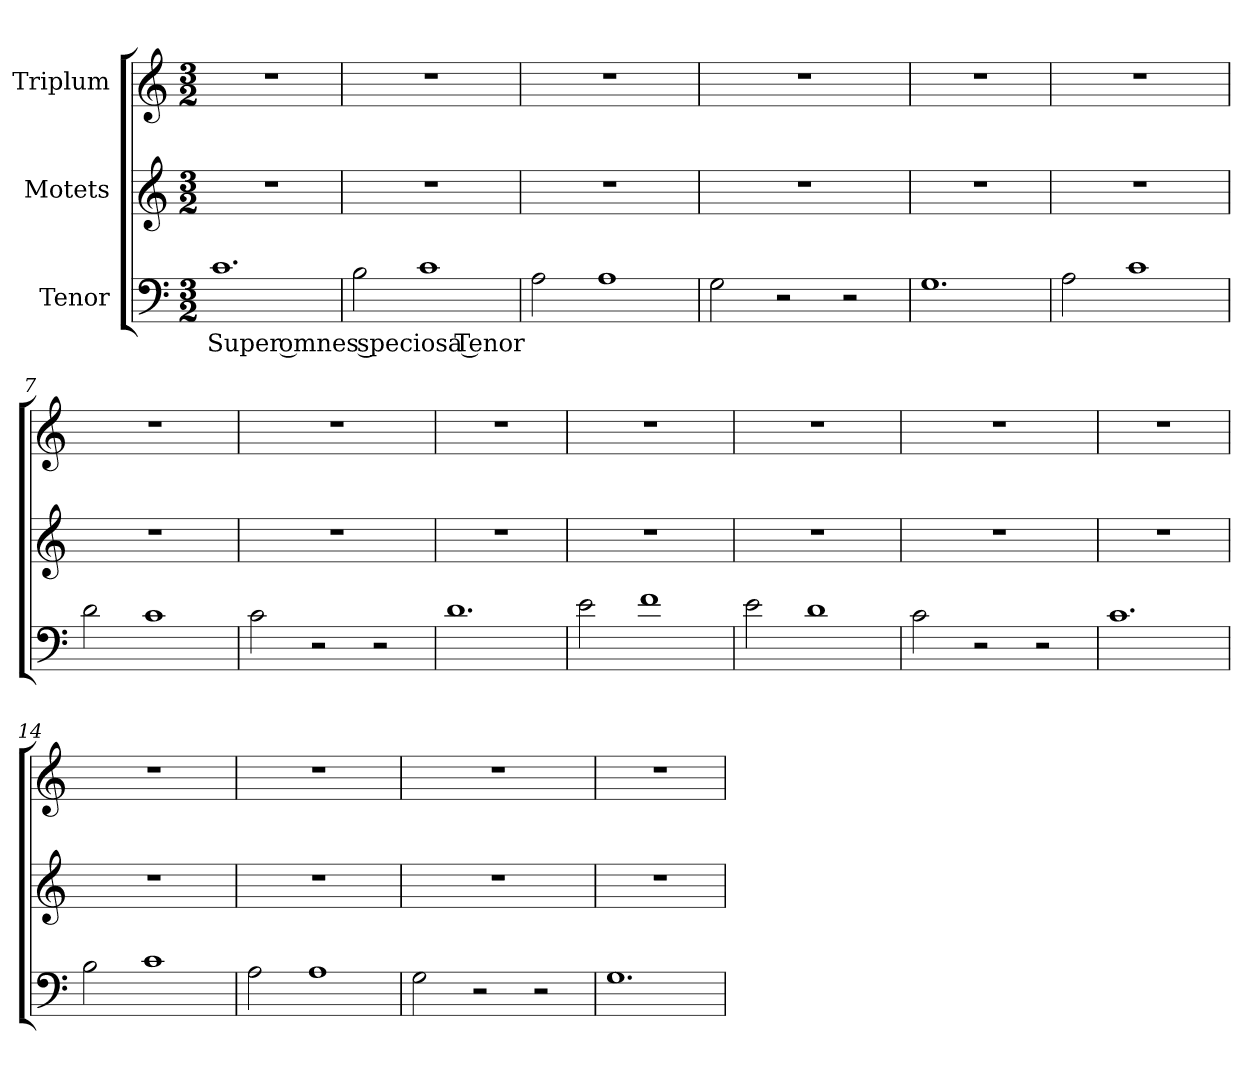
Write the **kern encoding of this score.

**kern	**text	**kern	**kern
*part3	*part3	*part2	*part1
*staff3	*staff3	*staff2	*staff1
*I"Tenor	*	*I"Motets	*I"Triplum
*clefF4	*	*clefG2	*clefG2
*k[]	*	*k[]	*k[]
*M3/2	*	*M3/2	*M3/2
=1||	=1||	=1||	=1||
!	!LO:LY:b	!LO:N:vis=1	!LO:N:vis=1
1.c\	Super omnes speciosa Tenor	1.r	1.r
=2	=2	=2	=2
!	!	!LO:N:vis=1	!LO:N:vis=1
2B\	.	1.r	1.r
1c\	.	.	.
=3	=3	=3	=3
!	!	!LO:N:vis=1	!LO:N:vis=1
2A\	.	1.r	1.r
1A\	.	.	.
=4	=4	=4	=4
!	!	!LO:N:vis=1	!LO:N:vis=1
2G\	.	1.r	1.r
2r	.	.	.
2r	.	.	.
=5	=5	=5	=5
!	!	!LO:N:vis=1	!LO:N:vis=1
1.G\	.	1.r	1.r
=6	=6	=6	=6
!	!	!LO:N:vis=1	!LO:N:vis=1
2A\	.	1.r	1.r
1c\	.	.	.
=7	=7	=7	=7
!	!	!LO:N:vis=1	!LO:N:vis=1
2d\	.	1.r	1.r
1c\	.	.	.
=8	=8	=8	=8
!	!	!LO:N:vis=1	!LO:N:vis=1
2c\	.	1.r	1.r
2r	.	.	.
2r	.	.	.
=9	=9	=9	=9
!	!	!LO:N:vis=1	!LO:N:vis=1
1.d\	.	1.r	1.r
=10	=10	=10	=10
!	!	!LO:N:vis=1	!LO:N:vis=1
2e\	.	1.r	1.r
1f\	.	.	.
=11	=11	=11	=11
!	!	!LO:N:vis=1	!LO:N:vis=1
2e\	.	1.r	1.r
1d\	.	.	.
=12	=12	=12	=12
!	!	!LO:N:vis=1	!LO:N:vis=1
2c\	.	1.r	1.r
2r	.	.	.
2r	.	.	.
=13	=13	=13	=13
!	!	!LO:N:vis=1	!LO:N:vis=1
1.c\	.	1.r	1.r
=14	=14	=14	=14
!	!	!LO:N:vis=1	!LO:N:vis=1
2B\	.	1.r	1.r
1c\	.	.	.
=15	=15	=15	=15
!	!	!LO:N:vis=1	!LO:N:vis=1
2A\	.	1.r	1.r
1A\	.	.	.
=16	=16	=16	=16
!	!	!LO:N:vis=1	!LO:N:vis=1
2G\	.	1.r	1.r
2r	.	.	.
2r	.	.	.
=17	=17	=17	=17
!	!	!LO:N:vis=1	!LO:N:vis=1
1.G\	.	1.r	1.r
=	=	=	=
*-	*-	*-	*-
